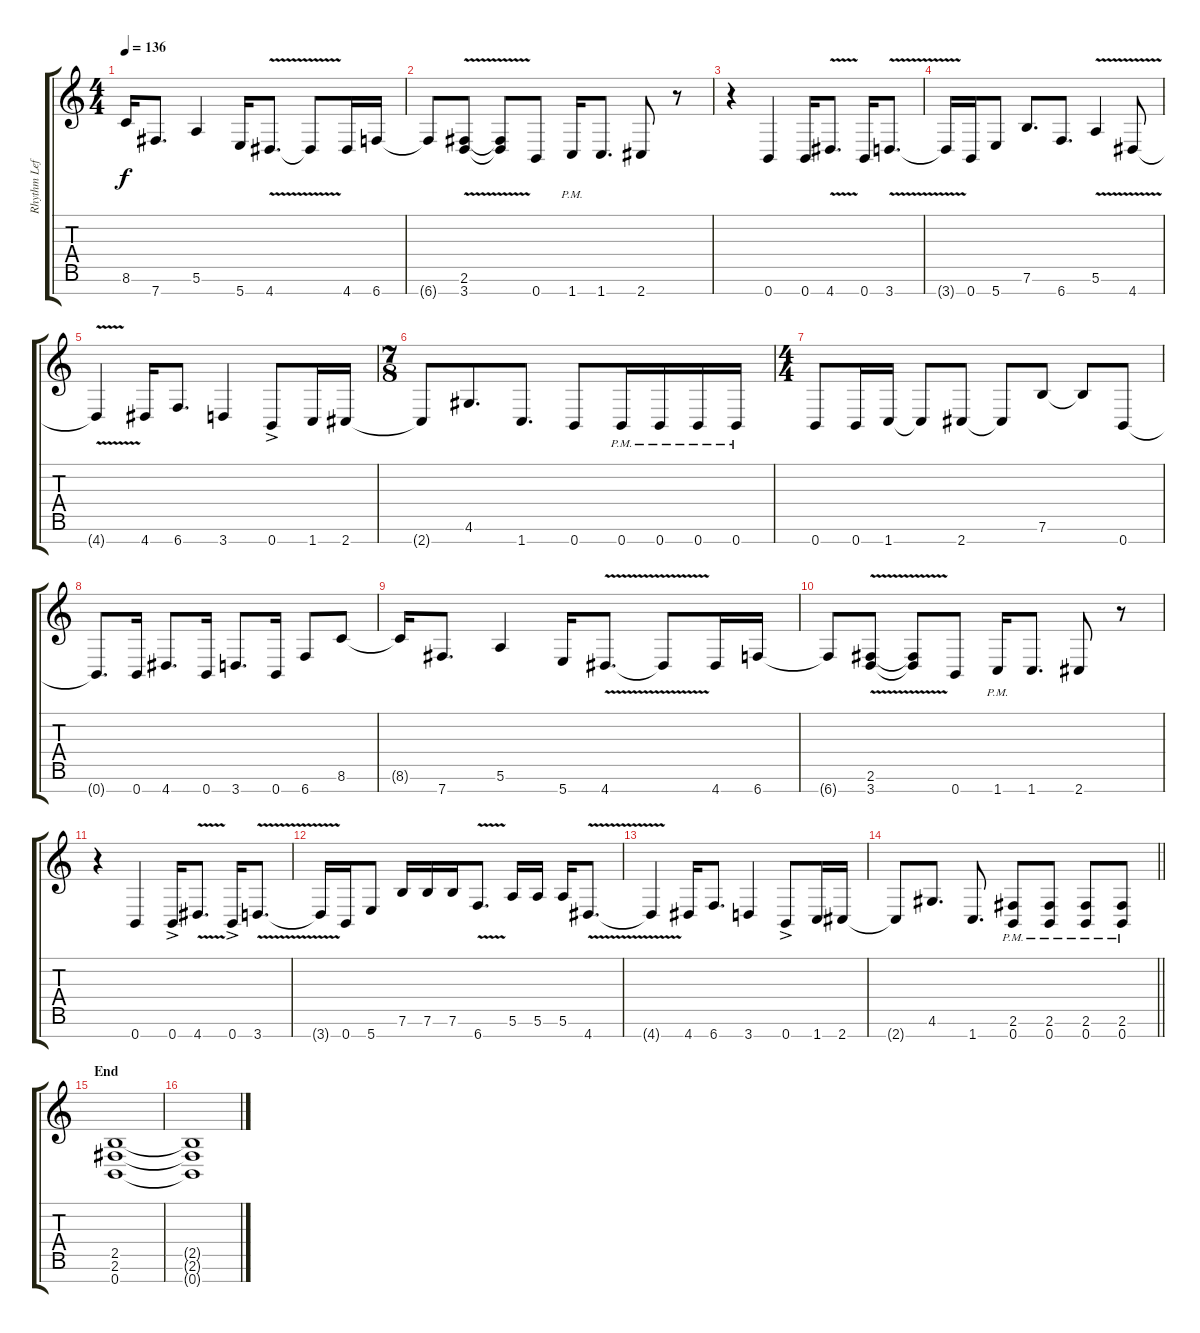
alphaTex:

\track ("Rhythm Left" "Rhythm Lef") {instrument distortionguitar}
\staff {score tabs}
\tuning (E4 B3 G3 D3 A2 E2 B1) {hide}
\ts (4 4)
\tempo 136
\clef g2
\ks c
8.6{t}.16{dy f} 7.7.8{d} 5.6.4 5.7.16 4.7{v}.8{d} 4.7{v t}.8 4.7.16 6.7.16 |
6.7{t}.8 (2.6 3.7{v}).8 (2.6{t} 3.7{t}).8 0.7.8 1.7{pm}.16 1.7.8{d} 2.7.8 r.8 |
r.4 0.7.4 0.7.16 4.7{v}.8{d} 0.7.16 3.7{v}.8{d} |
3.7{v t}.16 0.7.16 5.7.8 7.6.8{d} 6.7.8{d} 5.6{v}.4 4.7{v}.8 |
4.7{v t}.4 4.7.16 6.7.8{d} 3.7.4 0.7{ac}.8 1.7.16 2.7.16 |
\ts (7 8)
2.7{t}.8 4.6.8{d} 1.7.8{d} 0.7.8 0.7{pm}.16 0.7{pm}.16 0.7{pm}.16 0.7{pm}.16 |
\ts (4 4)
0.7.8 0.7.16 1.7.16 1.7{t}.8 2.7.8 2.7{t}.8 7.6.8 7.6{t}.8 0.7.8 |
0.7{t}.8{d} 0.7.16 4.7.8{d} 0.7.16 3.7.8{d} 0.7.16 6.7.8 8.6.8 |
8.6{t}.16 7.7.8{d} 5.6.4 5.7.16 4.7{v}.8{d} 4.7{v t}.8 4.7.16 6.7.16 |
6.7{t}.8 (2.6{v} 3.7{v}).8 (2.6{t} 3.7{t}).8 0.7.8 1.7{pm}.16 1.7.8{d} 2.7.8 r.8 |
r.4 0.7.4 0.7{ac}.16 4.7{v}.8{d} 0.7{ac}.16 3.7{v}.8{d} |
3.7{v t}.16 0.7.16 5.7.8 7.6.16 7.6.16 7.6.16 6.7{v}.8{d} 5.6.16 5.6.16 5.6.16 4.7{v}.8{d} |
4.7{v t}.4 4.7.16 6.7.8{d} 3.7.4 0.7{ac}.8 1.7.16 2.7.16 |
\barLineRight lightlight
2.7{t}.8 4.6.8{d} 1.7.8{d} (2.6{pm} 0.7{pm}).8 (2.6{pm} 0.7{pm}).8 (2.6{pm} 0.7{pm}).8 (2.6{pm} 0.7{pm}).8 |
\section ("" "End")
(2.5 2.6 0.7).1 |
(2.5{t} 2.6{t} 0.7{t}).1
